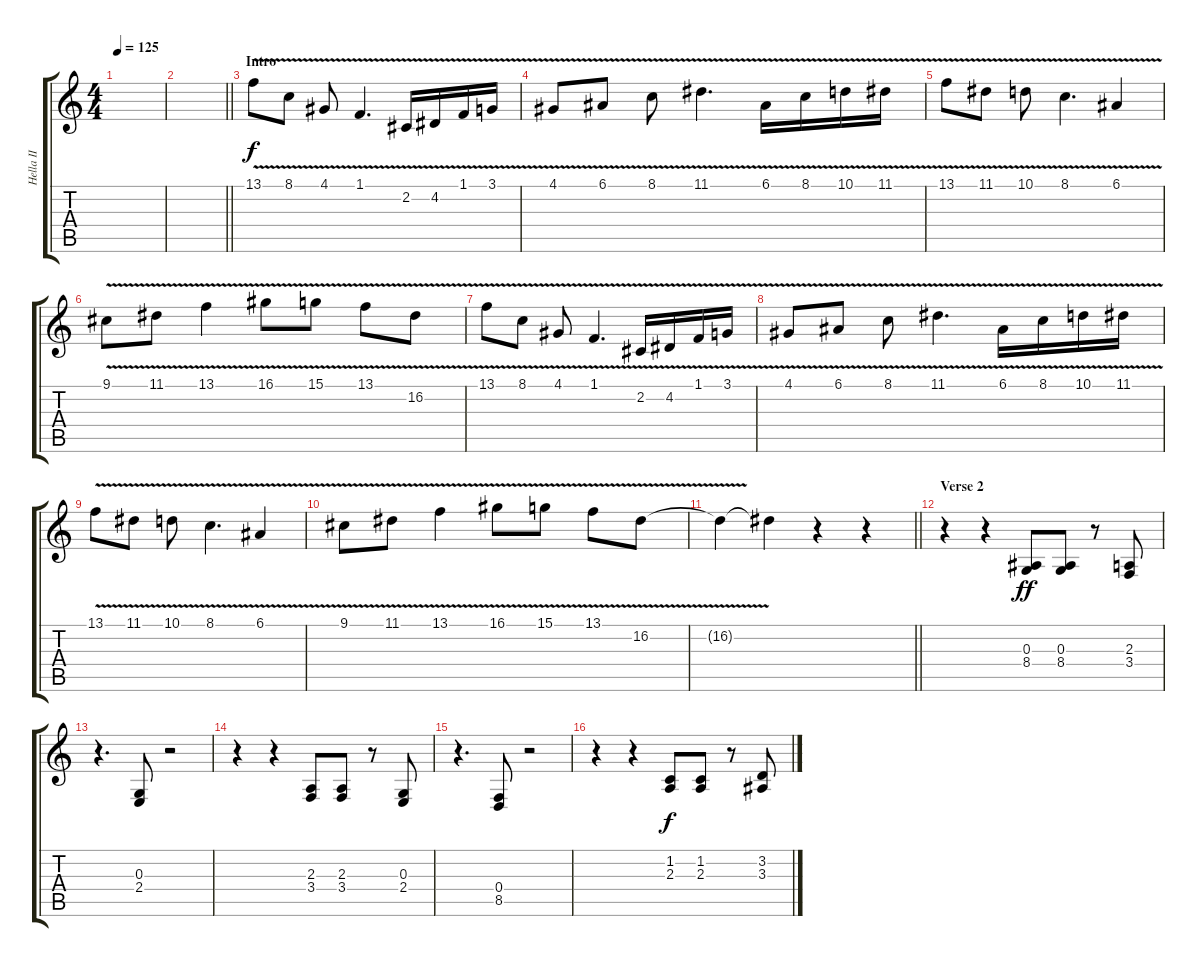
\track ("Hella II" "Hella II") {instrument stringensemble1}
\staff {score tabs}
\tuning (E4 B3 G3 D3 A2 E2) {hide}
\ts (4 4)
\tempo 125
\clef g2
\ks c
|
\barLineRight lightlight
|
\section ("" "Intro")
13.1{v}.8{volume 11} 8.1{v}.8 4.1{v}.8 1.1{v}.4{d} 2.2{v}.16 4.2{v}.16 1.1{v}.16 3.1{v}.16 |
4.1{v}.8 6.1{v}.8 8.1{v}.8 11.1{v}.4{d} 6.1{v}.16 8.1{v}.16 10.1{v}.16 11.1{v}.16 |
13.1{v}.8 11.1{v}.8 10.1{v}.8 8.1{v}.4{d} 6.1{v}.4 |
9.1{v}.8 11.1{v}.8 13.1{v}.4 16.1{v}.8 15.1{v}.8 13.1{v}.8 16.2{v}.8 |
13.1{v}.8 8.1{v}.8 4.1{v}.8 1.1{v}.4{d} 2.2{v}.16 4.2{v}.16 1.1{v}.16 3.1{v}.16 |
4.1{v}.8 6.1{v}.8 8.1{v}.8 11.1{v}.4{d} 6.1{v}.16 8.1{v}.16 10.1{v}.16 11.1{v}.16 |
13.1{v}.8 11.1{v}.8 10.1{v}.8 8.1{v}.4{d} 6.1{v}.4 |
9.1{v}.8 11.1{v}.8 13.1{v}.4 16.1{v}.8 15.1{v}.8 13.1{v}.8 16.2{v}.8 |
\barLineRight lightlight
16.2{t}.4{volume 0} 16.2{t}.4 r.4 r.4 |
\section ("" "Verse 2")
r.4{volume 14} r.4 (0.3 8.4).8{dy ff} (0.3 8.4).8 r.8 (2.3 3.4).8 |
r.4{d} (0.3 2.4).8 r.2 |
r.4 r.4 (2.3 3.4).8 (2.3 3.4).8 r.8 (0.3 2.4).8 |
r.4{d} (0.4 8.5).8 r.2 |
r.4 r.4 (1.2 2.3).8{dy f} (1.2 2.3).8 r.8 (3.2 3.3).8
